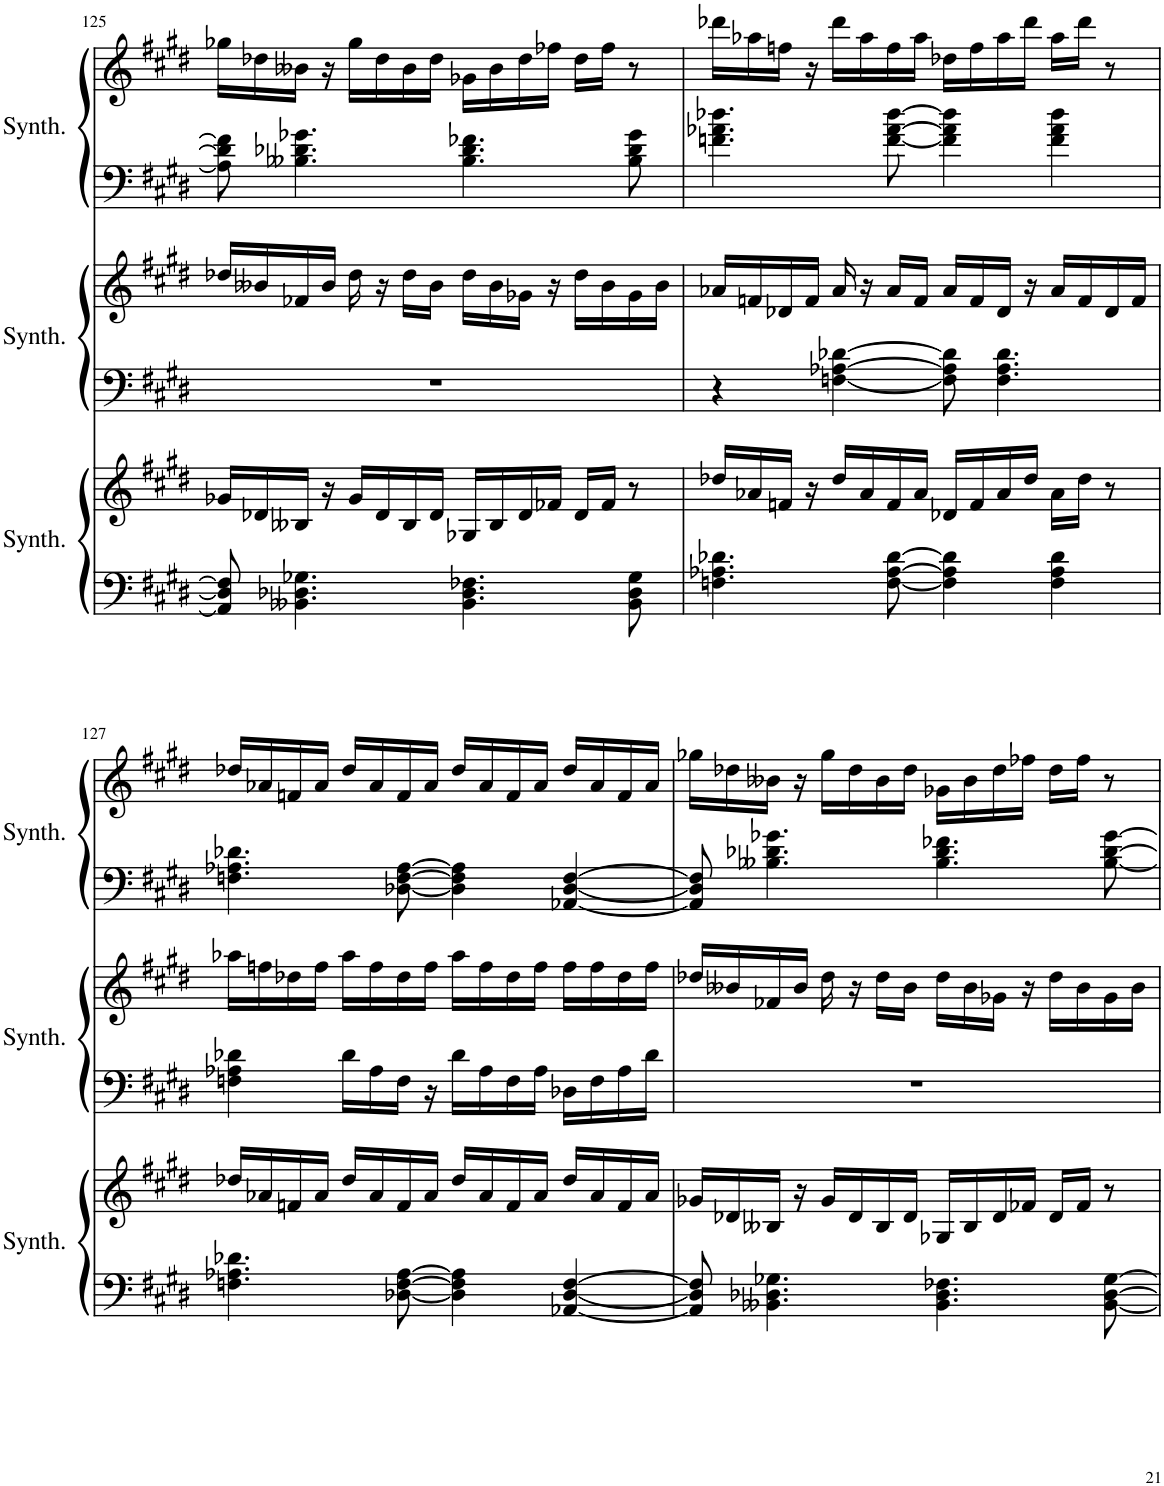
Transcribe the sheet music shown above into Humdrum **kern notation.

**kern	**kern	**kern	**kern	**kern	**kern
*part3	*part3	*part2	*part2	*part1	*part1
*staff6	*staff5	*staff4	*staff3	*staff2	*staff1
*I"Square Synthesizer	*	*I"Square Synthesizer	*	*I"Square Synthesizer	*
*I'Synth.	*	*I'Synth.	*	*I'Synth.	*
!!LO:PB:g=z
*clefF4	*clefG2	*clefF4	*clefG2	*clefF4	*clefG2
*k[f#c#g#d#]	*k[f#c#g#d#]	*k[f#c#g#d#]	*k[f#c#g#d#]	*k[f#c#g#d#]	*k[f#c#g#d#]
*M4/4	*M4/4	*M4/4	*M4/4	*M4/4	*M4/4
=125	=125	=125	=125	=125	=125
8AA-/] 8D-/] 8F/]	16g-X/LL	1r	16dd-X/LL	8A-\] 8d-\] 8f\]	16gg-X\LL
.	16d-X/	.	16b--X/	.	16dd-X\
4.BB--X\ 4.D-X\ 4.G-X\	16B--X/JJ	.	16f-X/	4.B--X\ 4.d-X\ 4.g-X\	16b--X\JJ
.	16r	.	16b--/JJ	.	16r
.	16g-/LL	.	16dd-\	.	16gg-\LL
.	16d-/	.	16r	.	16dd-\
.	16B--/	.	16dd-\LL	.	16b--\
.	16d-/JJ	.	16b--\JJ	.	16dd-\JJ
4.BB--\ 4.D-\ 4.F-X\	16G-X/LL	.	16dd-\LL	4.B--\ 4.d-\ 4.f-X\	16g-X\LL
.	16B--/	.	16b--\	.	16b--\
.	16d-/	.	16g-X\JJ	.	16dd-\
.	16f-X/JJ	.	16r	.	16ff-X\JJ
.	16d-/LL	.	16dd-\LL	.	16dd-\LL
.	16f-/JJ	.	16b--\	.	16ff-\JJ
8BB--\ 8D-\ 8G-\	8r	.	16g-\	8B--\ 8d-\ 8g-\	8r
.	.	.	16b--\JJ	.	.
=126	=126	=126	=126	=126	=126
4.Fn\ 4.A-X\ 4.d-X\	16dd-X/LL	4r	16a-X/LL	4.fn\ 4.a-X\ 4.dd-X\	16ddd-X\LL
.	16a-X/	.	16fn/	.	16aa-X\
.	16fn/JJ	.	16d-X/	.	16ffn\JJ
.	16r	.	16f/JJ	.	16r
.	16dd-/LL	[4Fn\ [4A-X\ [4d-X\	16a-/	.	16ddd-\LL
.	16a-/	.	16r	.	16aa-\
[8F\ [8A-\ [8d-\	16f/	.	16a-/LL	[8f\ [8a-\ [8dd-\	16ff\
.	16a-/JJ	.	16f/JJ	.	16aa-\JJ
4F\] 4A-\] 4d-\]	16d-X/LL	8F\] 8A-\] 8d-\]	16a-/LL	4f\] 4a-\] 4dd-\]	16dd-X\LL
.	16f/	.	16f/	.	16ff\
.	16a-/	4.F\ 4.A-\ 4.d-\	16d-/JJ	.	16aa-\
.	16dd-/JJ	.	16r	.	16ddd-\JJ
4F\ 4A-\ 4d-\	16a-\LL	.	16a-/LL	4f\ 4a-\ 4dd-\	16aa-\LL
.	16dd-\JJ	.	16f/	.	16ddd-\JJ
.	8r	.	16d-/	.	8r
.	.	.	16f/JJ	.	.
!!LO:LB:g=z
=127	=127	=127	=127	=127	=127
4.Fn\ 4.A-X\ 4.d-X\	16dd-X/LL	4Fn\ 4A-X\ 4d-X\	16aa-X\LL	4.Fn\ 4.A-X\ 4.d-X\	16dd-X/LL
.	16a-X/	.	16ffn\	.	16a-X/
.	16fn/	.	16dd-X\	.	16fn/
.	16a-/JJ	.	16ff\JJ	.	16a-/JJ
.	16dd-/LL	16d-\LL	16aa-\LL	.	16dd-/LL
.	16a-/	16A-\	16ff\	.	16a-/
[8D-X\ [8F\ [8A-\	16f/	16F\JJ	16dd-\	[8D-X\ [8F\ [8A-\	16f/
.	16a-/JJ	16r	16ff\JJ	.	16a-/JJ
4D-\] 4F\] 4A-\]	16dd-/LL	16d-\LL	16aa-\LL	4D-\] 4F\] 4A-\]	16dd-/LL
.	16a-/	16A-\	16ff\	.	16a-/
.	16f/	16F\	16dd-\	.	16f/
.	16a-/JJ	16A-\JJ	16ff\JJ	.	16a-/JJ
[4AA-X/ [4D-/ [4F/	16dd-/LL	16D-X\LL	16ff\LL	[4AA-X/ [4D-/ [4F/	16dd-/LL
.	16a-/	16F\	16ff\	.	16a-/
.	16f/	16A-\	16dd-\	.	16f/
.	16a-/JJ	16d-\JJ	16ff\JJ	.	16a-/JJ
=128	=128	=128	=128	=128	=128
8AA-/] 8D-/] 8F/]	16g-X/LL	1r	16dd-X/LL	8AA-/] 8D-/] 8F/]	16gg-X\LL
.	16d-X/	.	16b--X/	.	16dd-X\
4.BB--X\ 4.D-X\ 4.G-X\	16B--X/JJ	.	16f-X/	4.B--X\ 4.d-X\ 4.g-X\	16b--X\JJ
.	16r	.	16b--/JJ	.	16r
.	16g-/LL	.	16dd-\	.	16gg-\LL
.	16d-/	.	16r	.	16dd-\
.	16B--/	.	16dd-\LL	.	16b--\
.	16d-/JJ	.	16b--\JJ	.	16dd-\JJ
4.BB--\ 4.D-\ 4.F-X\	16G-X/LL	.	16dd-\LL	4.B--\ 4.d-\ 4.f-X\	16g-X\LL
.	16B--/	.	16b--\	.	16b--\
.	16d-/	.	16g-X\JJ	.	16dd-\
.	16f-X/JJ	.	16r	.	16ff-X\JJ
.	16d-/LL	.	16dd-\LL	.	16dd-\LL
.	16f-/JJ	.	16b--\	.	16ff-\JJ
[8BB--\ [8D-\ [8G-\	8r	.	16g-\	[8B--\ [8d-\ [8g-\	8r
.	.	.	16b--\JJ	.	.
=	=	=	=	=	=
*-	*-	*-	*-	*-	*-
